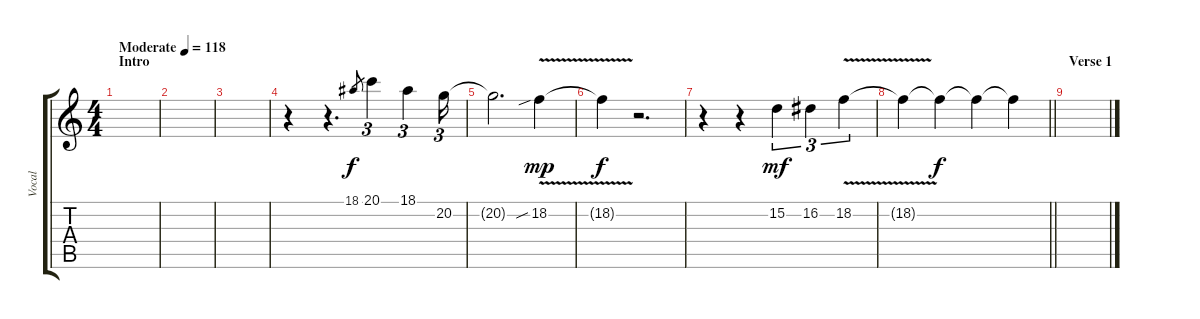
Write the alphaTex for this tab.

\track ("Vocal" "Vocal") {instrument piccolo}
\staff {score tabs}
\tuning (E4 B3 G3 D3 A2 E2) {hide}
\ts (4 4)
\section ("" "Intro")
\tempo (118 "Moderate")
\clef g2
\ks c
|
|
|
r.4 r.4{d} 18.1.8{gr} 20.1.4{tu (3 2)} 18.1.4{tu (3 2)} 20.2.16{tu (3 2)} |
20.2{t}.2{d} 18.2{v sib}.4{dy mp} |
18.2{t}.4{dy f volume 8} r.2{d volume 13} |
r.4 r.4 15.2.4{tu (3 2) dy mf} 16.2.4{tu (3 2)} 18.2{v}.4{tu (3 2)} |
\barLineRight lightlight
18.2{t}.4 18.2{t}.4{dy f volume 9} 18.2{t}.4 18.2{t}.4{volume 7} |
\section ("" "Verse 1")
